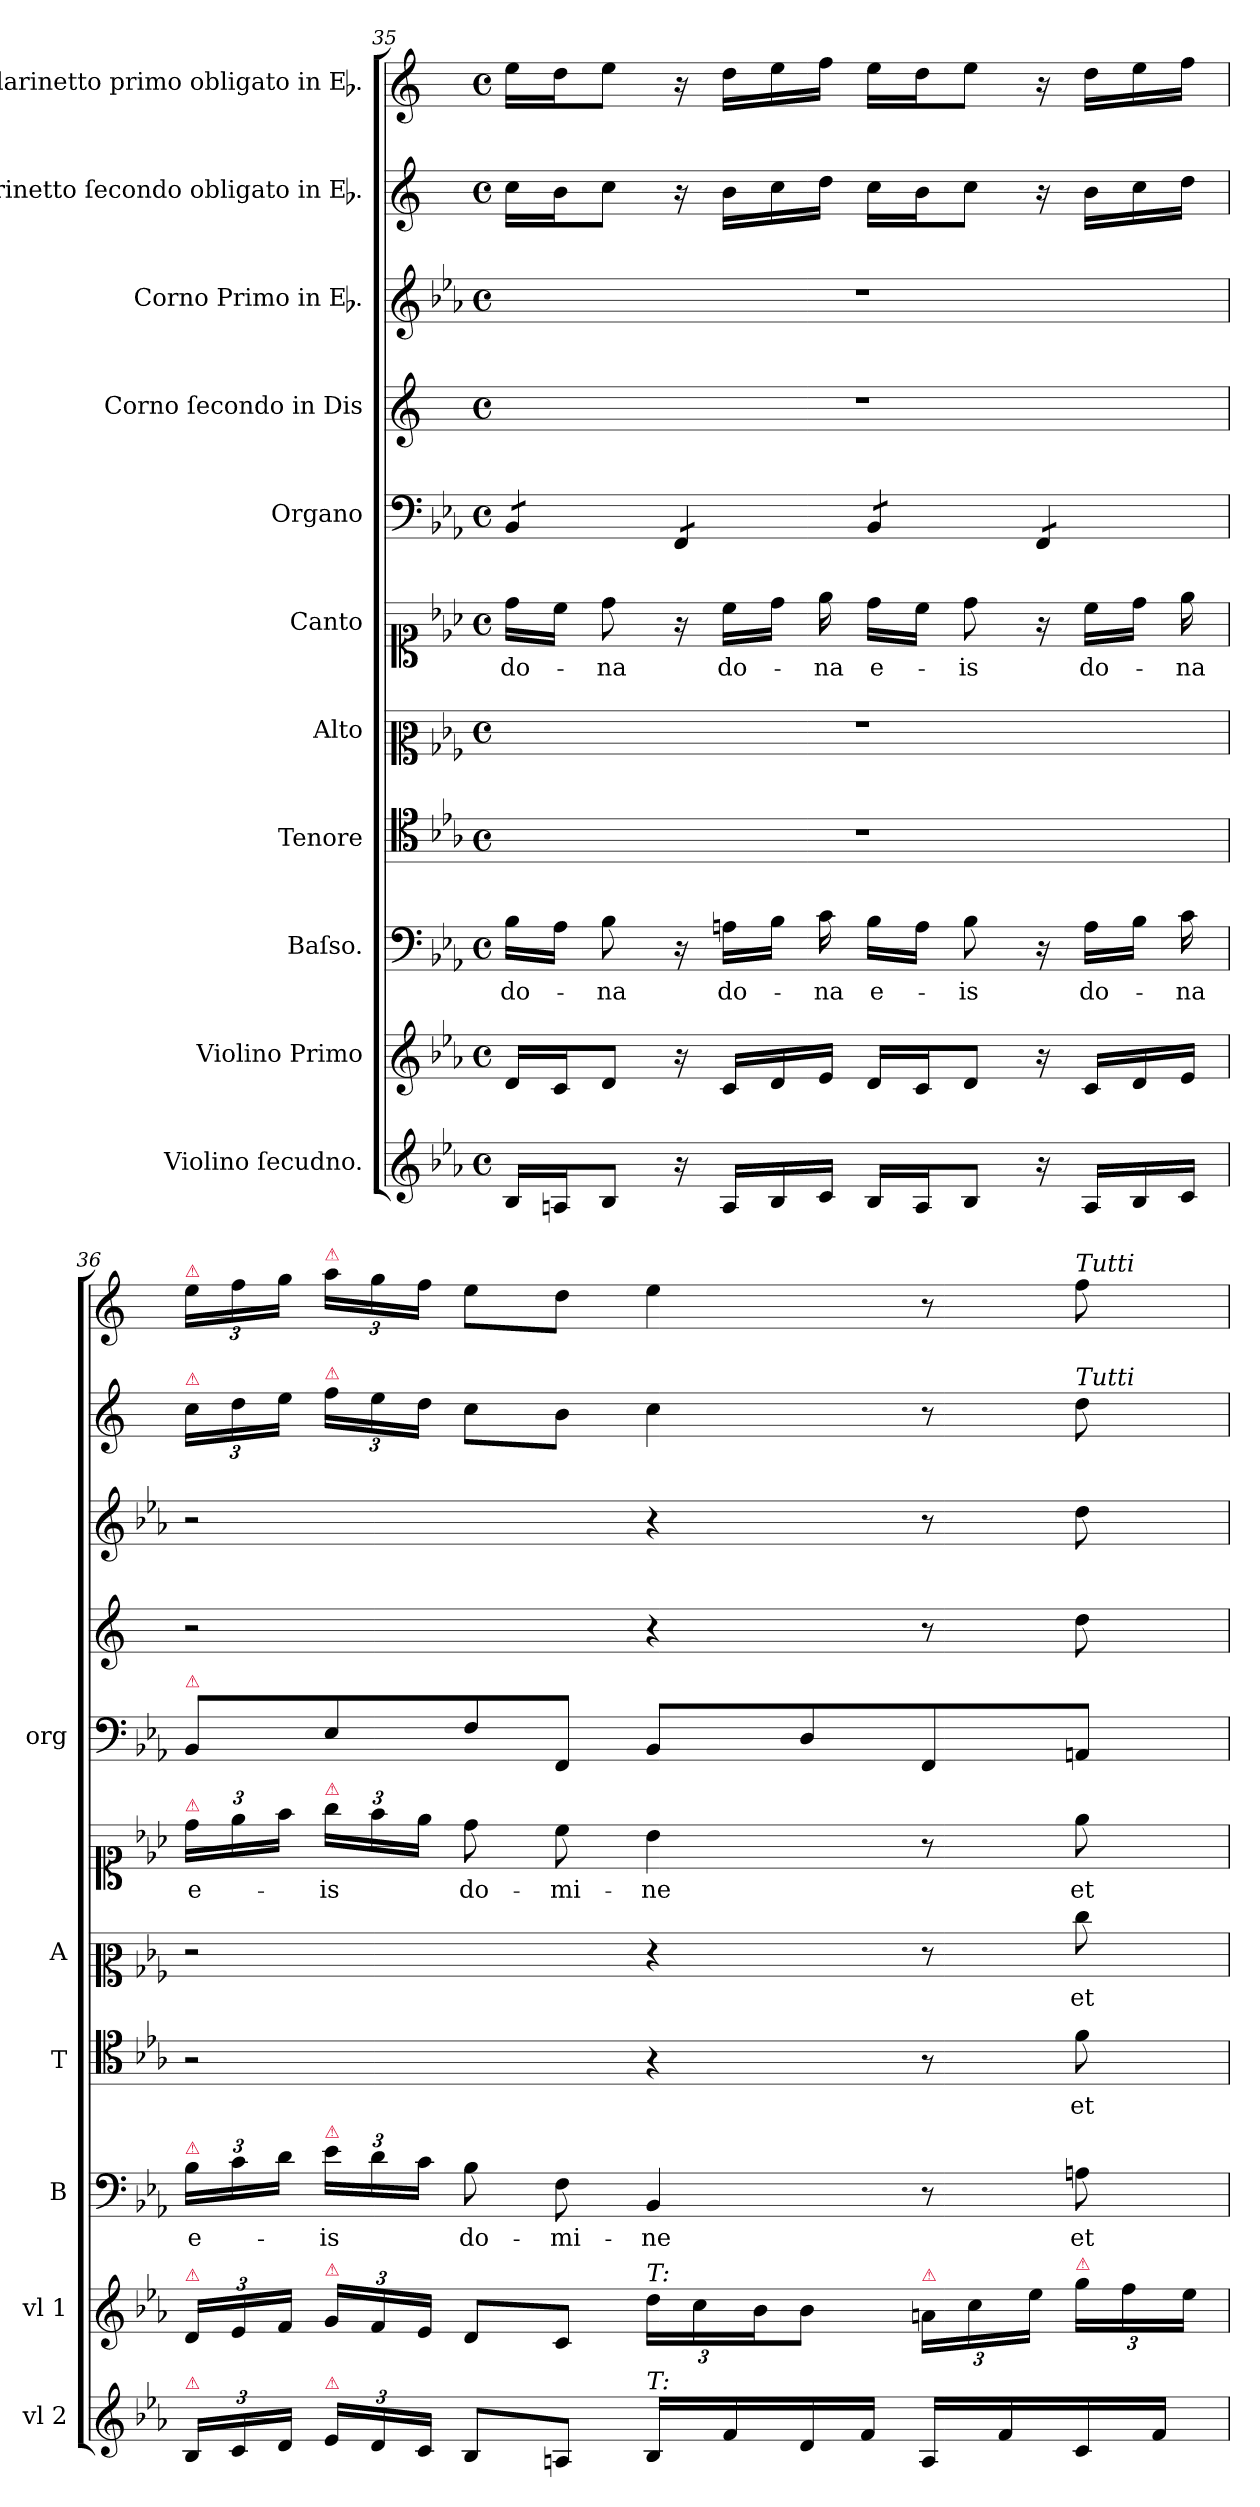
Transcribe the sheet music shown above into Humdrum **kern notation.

**kern	**kern	**dynam	**kern	**text	**kern	**text	**kern	**text	**kern	**text	**kern	**kern	**kern	**kern	**kern
*part11	*part10	*part10	*part9	*part9	*part8	*part8	*part7	*part7	*part6	*part6	*part5	*part4	*part3	*part2	*part1
*staff11	*staff10	*staff10	*staff9	*staff9	*staff8	*staff8	*staff7	*staff7	*staff6	*staff6	*staff5	*staff4	*staff3	*staff2	*staff1
*I"Violino ſecudno.	*I"Violino Primo	*	*I"Baſso.	*	*I"Tenore	*	*I"Alto	*	*I"Canto	*	*I"Organo	*I"Corno ſecondo in Dis	*I"Corno Primo in Eb.	*I"Clarinetto ſecondo obligato in Eb.	*I"Clarinetto primo obligato in Eb.
*I'vl 2	*I'vl 1	*	*I'B	*	*I'T	*	*I'A	*	*	*	*I'org	*	*	*	*
*clefG2	*clefG2	*	*clefF4	*	*clefC4	*	*clefC2	*	*clefC1	*	*clefF4	*clefG2	*clefG2	*clefG2	*clefG2
*	*	*	*	*	*	*	*	*	*	*	*	*ITrd5c9	*ITrd5c9	*ITrd-2c-3	*ITrd-2c-3
*k[b-e-a-]	*k[b-e-a-]	*	*k[b-e-a-]	*	*k[b-e-a-]	*	*k[b-e-a-]	*	*k[b-e-a-]	*	*k[b-e-a-]	*k[b-e-a-]	*k[b-e-a-d-g-c-]	*k[b-e-a-]	*k[b-e-a-]
*E-:	*E-:	*	*E-:	*	*E-:	*	*E-:	*	*E-:	*	*E-:	*E-:	*	*E-:	*E-:
*M4/4	*M4/4	*	*M4/4	*	*M4/4	*	*M4/4	*	*M4/4	*	*M4/4	*M4/4	*M4/4	*M4/4	*M4/4
*met(c)	*met(c)	*	*met(c)	*	*met(c)	*	*met(c)	*	*met(c)	*	*met(c)	*met(c)	*met(c)	*met(c)	*met(c)
=35	=35	=35	=35	=35	=35	=35	=35	=35	=35	=35	=35	=35	=35	=35	=35
*	*	*	*	*	*	*	*	*	*	*	*tremolo	*	*	*	*
16B-/LL	16d/LL	.	16B-\LL	do-	1r	.	1r	.	16dd\LL	do-	8BB-/L	1r	1r	16ee-\LL	16gg\LL
16An/J	16c/J	.	16A-\JJ	.	.	.	.	.	16cc\JJ	.	.	.	.	16dd\J	16ff\J
8B-/J	8d/J	.	8B-\	-na	.	.	.	.	8dd\	-na	8BB-/J	.	.	8ee-\J	8gg\J
16r	16r	.	16r	.	.	.	.	.	16r	.	8FF/L	.	.	16r	16r
16A/LL	16c/LL	.	16An\LL	do-	.	.	.	.	16cc\LL	do-	.	.	.	16dd\LL	16ff\LL
16B-/	16d/	.	16B-\JJ	.	.	.	.	.	16dd\JJ	.	8FF/J	.	.	16ee-\	16gg\
16c/JJ	16e-/JJ	.	16c\	-na	.	.	.	.	16ee-\	-na	.	.	.	16ff\JJ	16aa-\JJ
16B-/LL	16d/LL	.	16B-\LL	e-	.	.	.	.	16dd\LL	e-	8BB-/L	.	.	16ee-\LL	16gg\LL
16A/J	16c/J	.	16A\JJ	.	.	.	.	.	16cc\JJ	.	.	.	.	16dd\J	16ff\J
8B-/J	8d/J	.	8B-\	-is	.	.	.	.	8dd\	-is	8BB-/J	.	.	8ee-\J	8gg\J
16r	16r	.	16r	.	.	.	.	.	16r	.	8FF/L	.	.	16r	16r
16A/LL	16c/LL	.	16A\LL	do-	.	.	.	.	16cc\LL	do-	.	.	.	16dd\LL	16ff\LL
16B-/	16d/	.	16B-\JJ	.	.	.	.	.	16dd\JJ	.	8FF/J	.	.	16ee-\	16gg\
*	*	*	*	*	*	*	*	*	*	*	*Xtremolo	*	*	*	*
16c/JJ	16e-/JJ	.	16c\	-na	.	.	.	.	16ee-\	-na	.	.	.	16ff\JJ	16aa-\JJ
=36	=36	=36	=36	=36	=36	=36	=36	=36	=36	=36	=36	=36	=36	=36	=36
!	!	!	!	!	!	!	!	!	!	!	!	!	!	!	!LO:TX:a:color=crimson:t=⚠
!	!	!	!	!	!	!	!	!	!	!	!	!	!	!LO:TX:a:color=crimson:t=⚠	!
!	!	!	!	!	!	!	!	!	!	!	!LO:TX:a:color=crimson:t=⚠	!	!	!	!
!	!	!	!	!	!	!	!	!	!LO:TX:a:color=crimson:t=⚠	!	!	!	!	!	!
!	!	!	!LO:TX:a:color=crimson:t=⚠	!	!	!	!	!	!	!	!	!	!	!	!
!	!LO:TX:a:color=crimson:t=⚠	!	!	!	!	!	!	!	!	!	!	!	!	!	!
!LO:TX:a:color=crimson:t=⚠	!	!	!	!	!	!	!	!	!	!	!	!	!	!	!
24B-/LL	24d/LL	.	24B-\LL	e-	2r	.	2r	.	24dd\LL	e-	8BB-/L	2r	2r	24ee-\LL	24gg\LL
24c/	24e-/	.	24c\	.	.	.	.	.	24ee-\	.	.	.	.	24ff\	24aa-\
24d/JJ	24f/JJ	.	24d\JJ	.	.	.	.	.	24ff\JJ	.	.	.	.	24gg\JJ	24bb-\JJ
!	!	!	!	!	!	!	!	!	!	!	!	!	!	!	!LO:TX:a:color=crimson:t=⚠
!	!	!	!	!	!	!	!	!	!	!	!	!	!	!LO:TX:a:color=crimson:t=⚠	!
!	!	!	!	!	!	!	!	!	!LO:TX:a:color=crimson:t=⚠	!	!	!	!	!	!
!	!	!	!LO:TX:a:color=crimson:t=⚠	!	!	!	!	!	!	!	!	!	!	!	!
!	!LO:TX:a:color=crimson:t=⚠	!	!	!	!	!	!	!	!	!	!	!	!	!	!
!LO:TX:a:color=crimson:t=⚠	!	!	!	!	!	!	!	!	!	!	!	!	!	!	!
24e-/LL	24g/LL	.	24e-\LL	-is	.	.	.	.	24gg\LL	-is	8E-/	.	.	24aa-\LL	24ccc\LL
24d/	24f/	.	24d\	.	.	.	.	.	24ff\	.	.	.	.	24gg\	24bb-\
24c/JJ	24e-/JJ	.	24c\JJ	.	.	.	.	.	24ee-\JJ	.	.	.	.	24ff\JJ	24aa-\JJ
8B-/L	8d/L	.	8B-\	do-	.	.	.	.	8dd\	do-	8F/	.	.	8ee-\L	8gg\L
8An/J	8c/J	.	8F\	-mi-	.	.	.	.	8cc\	-mi-	8FF/J	.	.	8dd\J	8ff\J
!	!LO:TX:a:i:t=T&colon;	!	!	!	!	!	!	!	!	!	!	!	!	!	!
!LO:TX:a:i:t=T&colon;	!	!	!	!	!	!	!	!	!	!	!	!	!	!	!
!	!	!LO:DY:b	!	!	!	!	!	!	!	!	!	!	!	!	!
16B-/LL	24dd\LL	for	4BB-/	-ne	4r	.	4r	.	4b-\	-ne	8BB-/L	4r	4r	4ee-\	4gg\
.	24cc\	.	.	.	.	.	.	.	.	.	.	.	.	.	.
16f/	.	.	.	.	.	.	.	.	.	.	.	.	.	.	.
.	24b-\J	.	.	.	.	.	.	.	.	.	.	.	.	.	.
16d/	8b-\J	.	.	.	.	.	.	.	.	.	8D/	.	.	.	.
16f/JJ	.	.	.	.	.	.	.	.	.	.	.	.	.	.	.
!	!LO:TX:a:color=crimson:t=⚠	!	!	!	!	!	!	!	!	!	!	!	!	!	!
16A/LL	24an\LL	.	8r	.	8r	.	8r	.	8r	.	8FF/	8r	8r	8r	8r
.	24cc\	.	.	.	.	.	.	.	.	.	.	.	.	.	.
16f/	.	.	.	.	.	.	.	.	.	.	.	.	.	.	.
.	24ee-\JJ	.	.	.	.	.	.	.	.	.	.	.	.	.	.
!	!	!	!	!	!	!	!	!	!	!	!	!	!	!	!LO:TX:a:i:t=Tutti
!	!	!	!	!	!	!	!	!	!	!	!	!	!	!LO:TX:a:i:t=Tutti	!
!	!LO:TX:a:color=crimson:t=⚠	!	!	!	!	!	!	!	!	!	!	!	!	!	!
16c/	24gg\LL	.	8An\	et	8f\	et	8ee-\	et	8ee-\	et	8AAn/J	8f\	8f\	8ff\	8aa-\
.	24ff\	.	.	.	.	.	.	.	.	.	.	.	.	.	.
16f/JJ	.	.	.	.	.	.	.	.	.	.	.	.	.	.	.
.	24ee-\JJ	.	.	.	.	.	.	.	.	.	.	.	.	.	.
=	=	=	=	=	=	=	=	=	=	=	=	=	=	=	=
*-	*-	*-	*-	*-	*-	*-	*-	*-	*-	*-	*-	*-	*-	*-	*-
